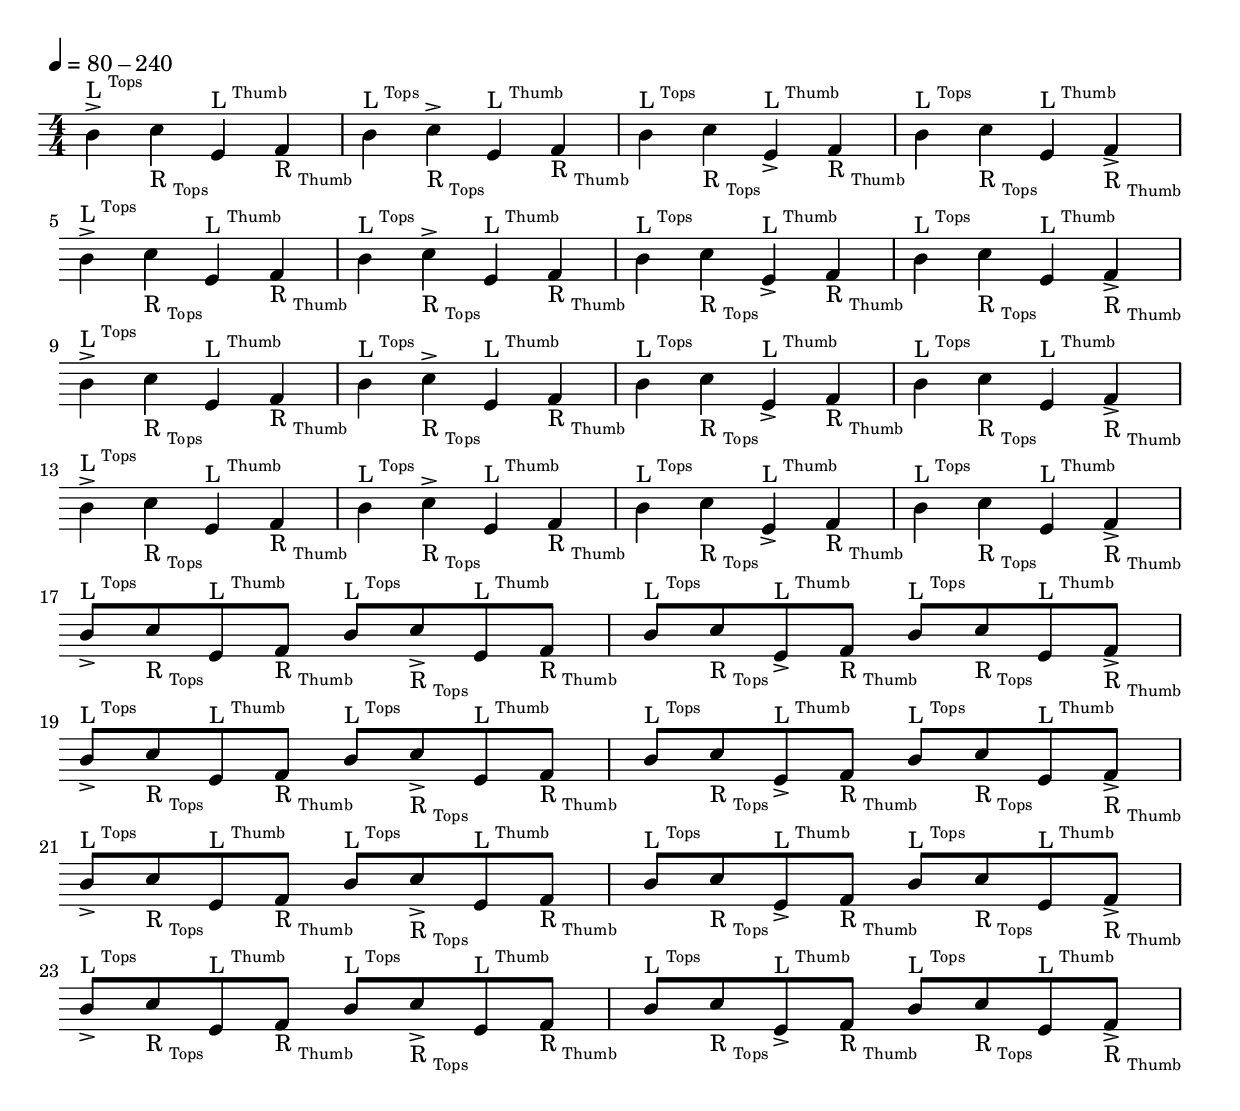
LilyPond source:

\version "2.24.1"
\include "../global.ly"

\layout {
  indent = -3.5
}

\relative {
  \defaultScoreSettings
  \tempo 4 = 80 - 240
  \time 4/4

  \repeat unfold 4 { 
    b'4^\LTopsTop-> c_\RTopsBtm   e,^\LThumbTop   f_\RThumbBtm   
    b4^\LTopsTop   c_\RTopsBtm-> e,^\LThumbTop   f_\RThumbBtm   
    b4^\LTopsTop   c_\RTopsBtm   e,^\LThumbTop-> f_\RThumbBtm   
    b4^\LTopsTop   c_\RTopsBtm   e,^\LThumbTop   f_\RThumbBtm-> 
    \break
  }

  \repeat unfold 4 {
    b8^\LTopsTop-> c_\RTopsBtm   e,^\LThumbTop   f_\RThumbBtm   
    b8^\LTopsTop   c_\RTopsBtm-> e,^\LThumbTop   f_\RThumbBtm   
    b8^\LTopsTop   c_\RTopsBtm   e,^\LThumbTop-> f_\RThumbBtm   
    b8^\LTopsTop   c_\RTopsBtm   e,^\LThumbTop   f_\RThumbBtm-> 
    \break
  }
}